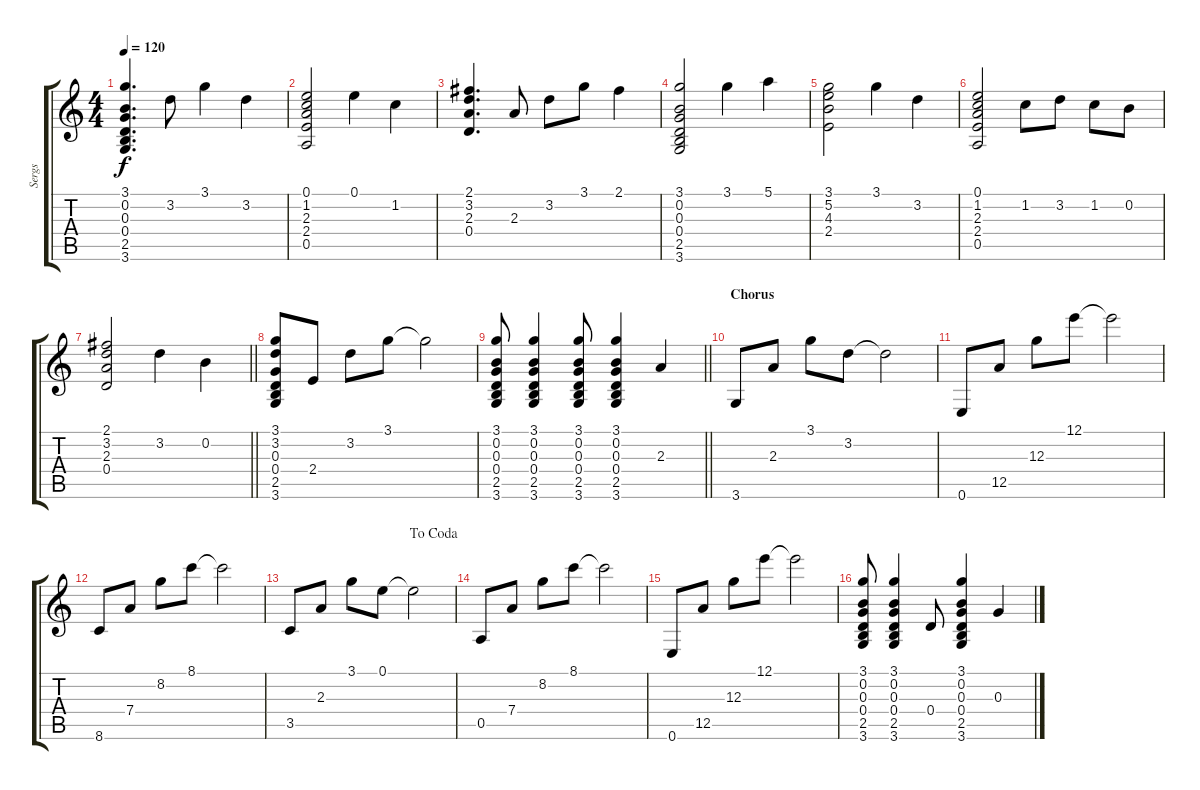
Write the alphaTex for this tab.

\track ("Sergs" "Sergs") {instrument acousticguitarsteel}
\staff {score tabs}
\tuning (E4 B3 G3 D3 A2 E2) {hide}
\ts (4 4)
\tempo 120
\clef g2
\ks c
(3.1 0.2 0.3 0.4 2.5 3.6).4{d dy f} 3.2.8 3.1.4 3.2.4 |
(0.1 1.2 2.3 2.4 0.5).2 0.1.4 1.2.4 |
(2.1 3.2 2.3 0.4).4{d} 2.3.8 3.2.8 3.1.8 2.1.4 |
(3.1 0.2 0.3 0.4 2.5 3.6).2 3.1.4 5.1.4 |
(3.1 5.2 4.3 2.4).2 3.1.4 3.2.4 |
(0.1 1.2 2.3 2.4 0.5).2 1.2.8 3.2.8 1.2.8 0.2.8 |
\barLineRight lightlight
(2.1 3.2 2.3 0.4).2 3.2.4 0.2.4 |
(3.1 3.2 0.3 0.4 2.5 3.6).8 2.4.8 3.2.8 3.1.8 3.1{t}.2 |
\barLineRight lightlight
(3.1 0.2 0.3 0.4 2.5 3.6).8 (3.1 0.2 0.3 0.4 2.5 3.6).4 (3.1 0.2 0.3 0.4 2.5 3.6).8 (3.1 0.2 0.3 0.4 2.5 3.6).4 2.3.4 |
\section ("" "Chorus")
3.6.8 2.3.8 3.1.8 3.2.8 3.2{t}.2 |
0.6.8 12.5.8 12.3.8 12.1.8 12.1{t}.2 |
8.6.8 7.4.8 8.2.8 8.1.8 8.1{t}.2 |
\jump dacoda
3.5.8 2.3.8 3.1.8 0.1.8 0.1{t}.2 |
0.5.8 7.4.8 8.2.8 8.1.8 8.1{t}.2 |
0.6.8 12.5.8 12.3.8 12.1.8 12.1{t}.2 |
(3.1 0.2 0.3 0.4 2.5 3.6).8 (3.1 0.2 0.3 0.4 2.5 3.6).4 0.4.8 (3.1 0.2 0.3 0.4 2.5 3.6).4 0.3.4
